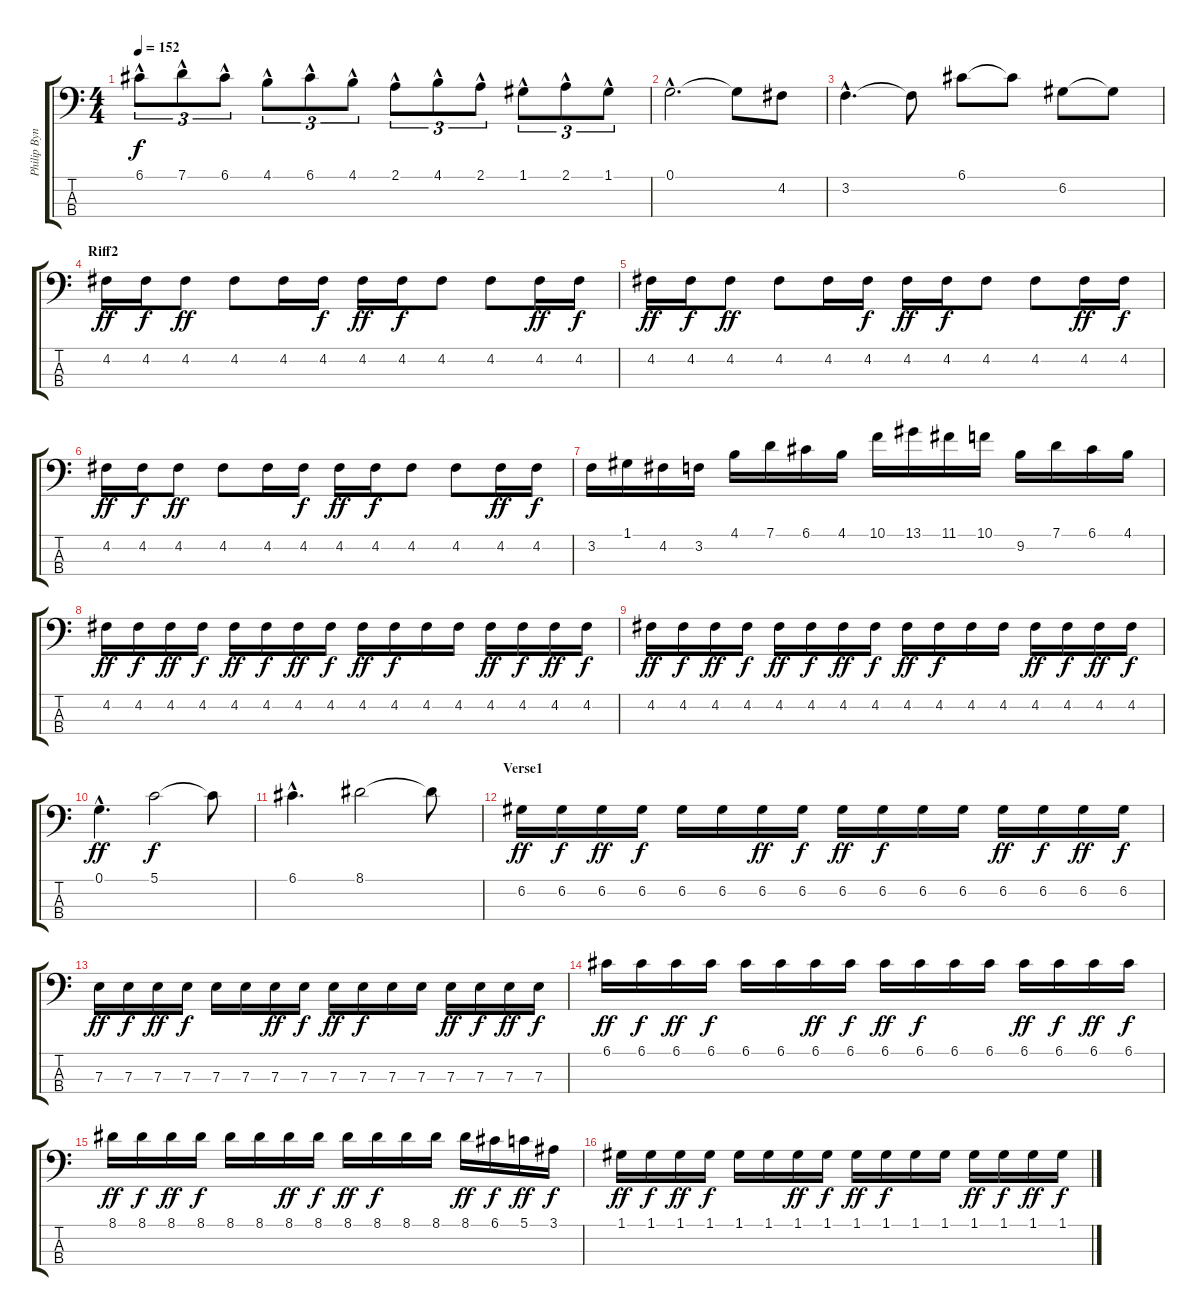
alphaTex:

\track ("Philip Bynoe" "Philip Byn") {instrument electricbasspick}
\staff {score tabs}
\tuning (G2 D2 A1 E1) {hide}
\ts (4 4)
\tempo 152
\clef f4
\ks c
6.1{hac}.8{tu (3 2) dy f} 7.1{hac}.8{tu (3 2)} 6.1{hac}.8{tu (3 2)} 4.1{hac}.8{tu (3 2)} 6.1{hac}.8{tu (3 2)} 4.1{hac}.8{tu (3 2)} 2.1{hac}.8{tu (3 2)} 4.1{hac}.8{tu (3 2)} 2.1{hac}.8{tu (3 2)} 1.1{hac}.8{tu (3 2)} 2.1{hac}.8{tu (3 2)} 1.1{hac}.8{tu (3 2)} |
0.1{hac}.2{d} 0.1{t}.8 4.2.8 |
3.2{hac}.4{d} 3.2{t}.8 6.1.8 6.1{t}.8 6.2.8 6.2{t}.8 |
\section ("" "Riff2")
4.2.16{dy ff} 4.2.16{dy f} 4.2.8{dy ff} 4.2.8 4.2.16 4.2.16{dy f} 4.2.16{dy ff} 4.2.16{dy f} 4.2.8 4.2.8 4.2.16{dy ff} 4.2.16{dy f} |
4.2.16{dy ff} 4.2.16{dy f} 4.2.8{dy ff} 4.2.8 4.2.16 4.2.16{dy f} 4.2.16{dy ff} 4.2.16{dy f} 4.2.8 4.2.8 4.2.16{dy ff} 4.2.16{dy f} |
4.2.16{dy ff} 4.2.16{dy f} 4.2.8{dy ff} 4.2.8 4.2.16 4.2.16{dy f} 4.2.16{dy ff} 4.2.16{dy f} 4.2.8 4.2.8 4.2.16{dy ff} 4.2.16{dy f} |
3.2.16 1.1.16 4.2.16 3.2.16 4.1.16 7.1.16 6.1.16 4.1.16 10.1.16 13.1.16 11.1.16 10.1.16 9.2.16 7.1.16 6.1.16 4.1.16 |
4.2.16{dy ff} 4.2.16{dy f} 4.2.16{dy ff} 4.2.16{dy f} 4.2.16{dy ff} 4.2.16{dy f} 4.2.16{dy ff} 4.2.16{dy f} 4.2.16{dy ff} 4.2.16{dy f} 4.2.16 4.2.16 4.2.16{dy ff} 4.2.16{dy f} 4.2.16{dy ff} 4.2.16{dy f} |
4.2.16{dy ff} 4.2.16{dy f} 4.2.16{dy ff} 4.2.16{dy f} 4.2.16{dy ff} 4.2.16{dy f} 4.2.16{dy ff} 4.2.16{dy f} 4.2.16{dy ff} 4.2.16{dy f} 4.2.16 4.2.16 4.2.16{dy ff} 4.2.16{dy f} 4.2.16{dy ff} 4.2.16{dy f} |
0.1{hac}.4{d dy ff} 5.1.2{dy f} 5.1{t}.8 |
6.1{hac}.4{d} 8.1.2 8.1{t}.8 |
\section ("" "Verse1")
6.2.16{dy ff} 6.2.16{dy f} 6.2.16{dy ff} 6.2.16{dy f} 6.2.16 6.2.16 6.2.16{dy ff} 6.2.16{dy f} 6.2.16{dy ff} 6.2.16{dy f} 6.2.16 6.2.16 6.2.16{dy ff} 6.2.16{dy f} 6.2.16{dy ff} 6.2.16{dy f} |
7.3.16{dy ff} 7.3.16{dy f} 7.3.16{dy ff} 7.3.16{dy f} 7.3.16 7.3.16 7.3.16{dy ff} 7.3.16{dy f} 7.3.16{dy ff} 7.3.16{dy f} 7.3.16 7.3.16 7.3.16{dy ff} 7.3.16{dy f} 7.3.16{dy ff} 7.3.16{dy f} |
6.1.16{dy ff} 6.1.16{dy f} 6.1.16{dy ff} 6.1.16{dy f} 6.1.16 6.1.16 6.1.16{dy ff} 6.1.16{dy f} 6.1.16{dy ff} 6.1.16{dy f} 6.1.16 6.1.16 6.1.16{dy ff} 6.1.16{dy f} 6.1.16{dy ff} 6.1.16{dy f} |
8.1.16{dy ff} 8.1.16{dy f} 8.1.16{dy ff} 8.1.16{dy f} 8.1.16 8.1.16 8.1.16{dy ff} 8.1.16{dy f} 8.1.16{dy ff} 8.1.16{dy f} 8.1.16 8.1.16 8.1.16{dy ff} 6.1.16{dy f} 5.1.16{dy ff} 3.1.16{dy f} |
1.1.16{dy ff} 1.1.16{dy f} 1.1.16{dy ff} 1.1.16{dy f} 1.1.16 1.1.16 1.1.16{dy ff} 1.1.16{dy f} 1.1.16{dy ff} 1.1.16{dy f} 1.1.16 1.1.16 1.1.16{dy ff} 1.1.16{dy f} 1.1.16{dy ff} 1.1.16{dy f}
